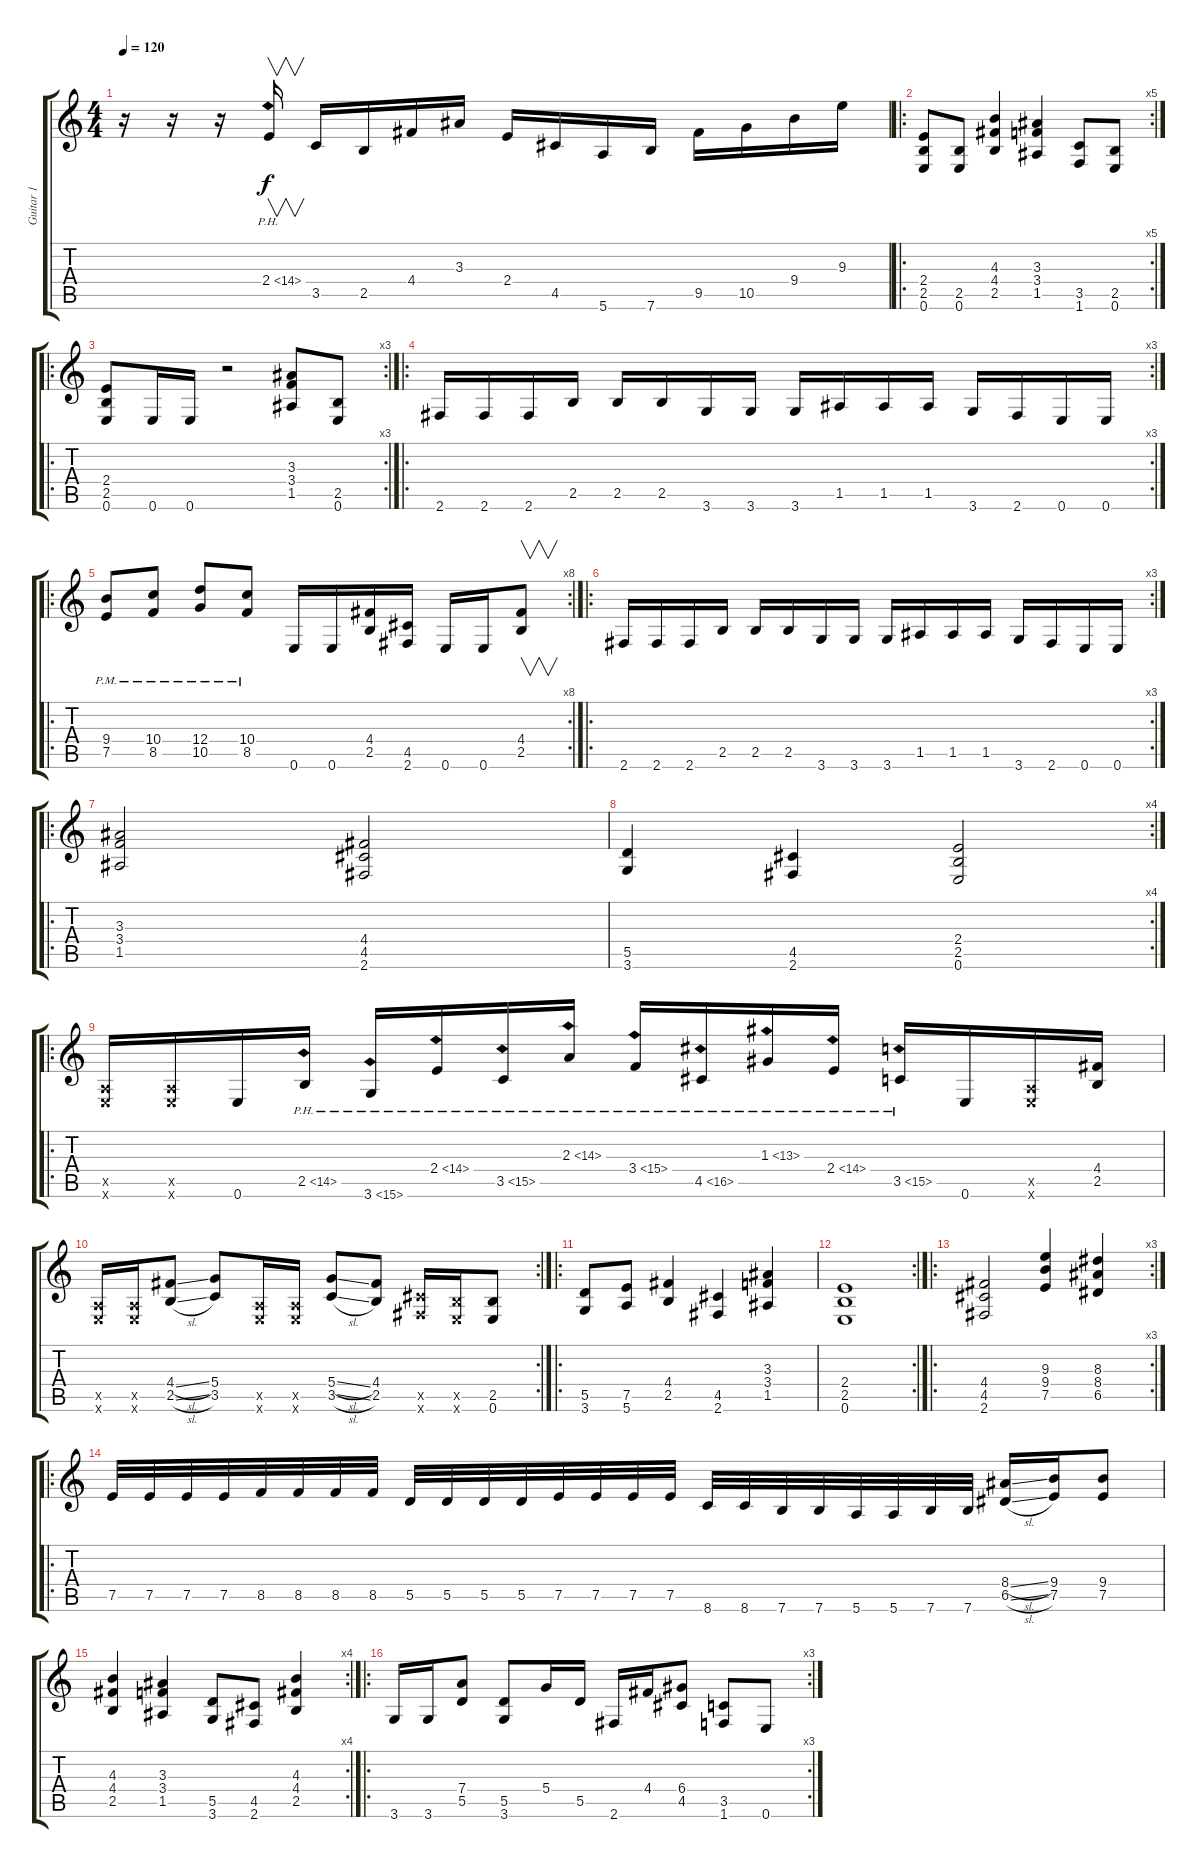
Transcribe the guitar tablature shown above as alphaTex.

\track ("Guitar 1" "Guitar 1") {instrument distortionguitar}
\staff {score tabs}
\tuning (E4 B3 G3 D3 A2 E2) {hide}
\ts (4 4)
\tempo 120
\clef g2
\ks c
r.16{dy f instrument distortionguitar} r.16 r.16 2.4{ph 12}.16{v} 3.5.16 2.5.16 4.4.16 3.3.16 2.4.16 4.5.16 5.6.16 7.6.16 9.5.16 10.5.16 9.4.16 9.3.16 |
\ro
\rc 5
(2.4 2.5 0.6).8 (2.5 0.6).8 (4.3 4.4 2.5).4 (3.3 3.4 1.5).4 (3.5 1.6).8 (2.5 0.6).8 |
\ro
\rc 3
(2.4 2.5 0.6).8 0.6.16 0.6.16 r.2 (3.3 3.4 1.5).8 (2.5 0.6).8 |
\ro
\rc 3
2.6.16 2.6.16 2.6.16 2.5.16 2.5.16 2.5.16 3.6.16 3.6.16 3.6.16 1.5.16 1.5.16 1.5.16 3.6.16 2.6.16 0.6.16 0.6.16 |
\ro
\rc 8
(9.4{pm} 7.5{pm}).8 (10.4{pm} 8.5{pm}).8 (12.4{pm} 10.5{pm}).8 (10.4{pm} 8.5{pm}).8 0.6.16 0.6.16 (4.4 2.5).16 (4.5 2.6).16 0.6.16 0.6.16 (4.4 2.5).8{v} |
\ro
\rc 3
2.6.16 2.6.16 2.6.16 2.5.16 2.5.16 2.5.16 3.6.16 3.6.16 3.6.16 1.5.16 1.5.16 1.5.16 3.6.16 2.6.16 0.6.16 0.6.16 |
\ro
(3.3 3.4 1.5).2 (4.4 4.5 2.6).2 |
\rc 4
(5.5 3.6).4 (4.5 2.6).4 (2.4 2.5 0.6).2 |
\ro
(0.5{x} 0.6{x}).16 (0.5{x} 0.6{x}).16 0.6.16 2.5{ph 12}.16 3.6{ph 12}.16 2.4{ph 12}.16 3.5{ph 12}.16 2.3{ph 12}.16 3.4{ph 12}.16 4.5{ph 12}.16 1.3{ph 12}.16 2.4{ph 12}.16 3.5{ph 12}.16 0.6.16 (0.5{x} 0.6{x}).16 (4.4 2.5).16 |
\rc 2
(0.5{x} 0.6{x}).16 (0.5{x} 0.6{x}).16 (4.4{sl} 2.5{sl}).8 (5.4 3.5).8 (0.5{x} 0.6{x}).16 (0.5{x} 0.6{x}).16 (5.4{sl} 3.5{sl}).8 (4.4 2.5).8 (4.5{x} 2.6{x}).16 (2.5{x} 0.6{x}).16 (2.5 0.6).8 |
\ro
(5.5 3.6).8 (7.5 5.6).8 (4.4 2.5).4 (4.5 2.6).4 (3.3 3.4 1.5).4 |
\rc 2
(2.4 2.5 0.6).1 |
\ro
\rc 3
(4.4 4.5 2.6).2 (9.3 9.4 7.5).4 (8.3 8.4 6.5).4 |
\ro
7.5.32 7.5.32 7.5.32 7.5.32 8.5.32 8.5.32 8.5.32 8.5.32 5.5.32 5.5.32 5.5.32 5.5.32 7.5.32 7.5.32 7.5.32 7.5.32 8.6.32 8.6.32 7.6.32 7.6.32 5.6.32 5.6.32 7.6.32 7.6.32 (8.4{sl} 6.5{sl}).16 (9.4 7.5).16 (9.4 7.5).8 |
\rc 4
(4.3 4.4 2.5).4 (3.3 3.4 1.5).4 (5.5 3.6).8 (4.5 2.6).8 (4.3 4.4 2.5).4 |
\ro
\rc 3
3.6.16 3.6.16 (7.4 5.5).8 (5.5 3.6).8 5.4.16 5.5.16 2.6.16 4.4.16 (6.4 4.5).8 (3.5 1.6).8 0.6.8
